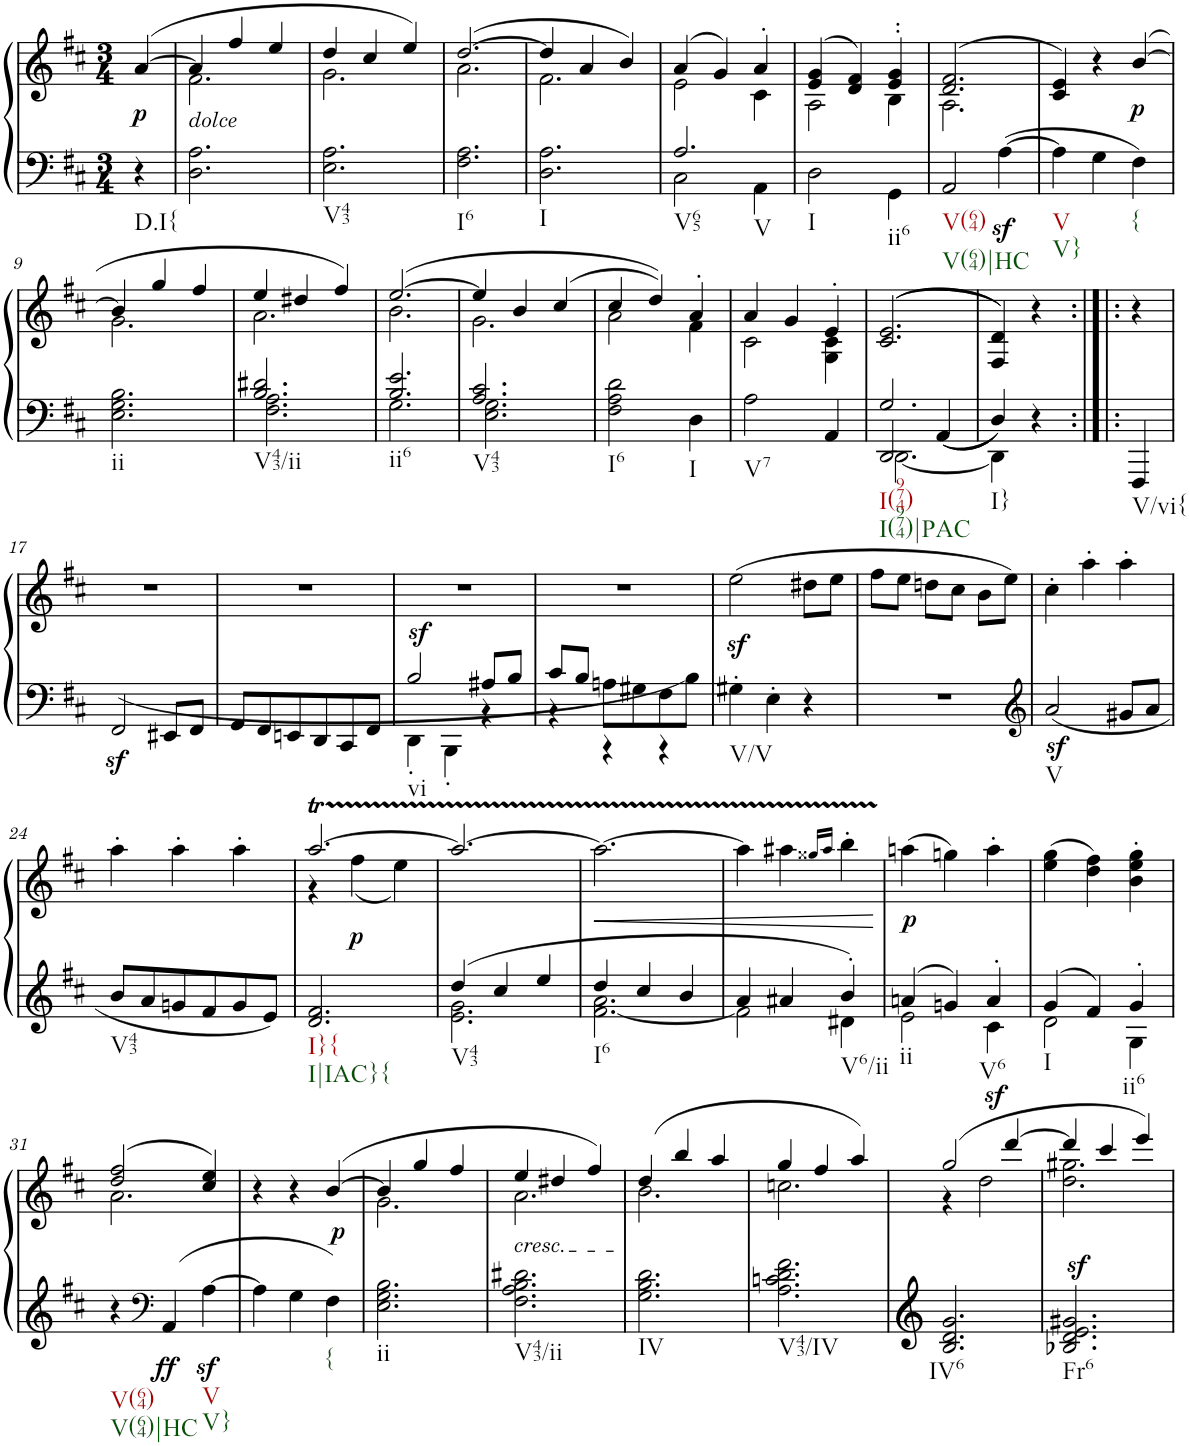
**kern	**kern	**text	**dynam
*part1	*part1	*part1	*part1
*staff2	*staff1	*staff1	*staff1/2
*I"Piano	*	*	*
*I'Pno.	*	*	*
*clefF4	*clefG2	*	*
*k[f#c#]	*k[f#c#]	*	*
*M3/4	*M3/4	*	*
=	=	=	=
!LO:TX:b:t=D.I{	!	!	!
!	!	!LO:LY:b	!LO:DY:b
4r	([4a/	p	p
=1	=1	=1	=1
*	*^	*	*
!	!	!	!	!LO:DY:b
2.D\ 2.A\	4a/]	2.f#\	.	other-dynamics
.	4ff#/	.	.	.
.	4ee/	.	.	.
=2	=2	=2	=2	=2
!LO:TX:b:t=V43	!	!	!	!
2.E\ 2.A\	4dd/	2.g\	.	.
.	4cc#/	.	.	.
.	4ee/)	.	.	.
=3	=3	=3	=3	=3
!LO:TX:b:t=I6	!	!	!	!
2.F#\ 2.A\	([2.dd/	2.a\	.	.
=4	=4	=4	=4	=4
!LO:TX:b:t=I	!	!	!	!
2.D\ 2.A\	4dd/]	2.f#\	.	.
.	4a/	.	.	.
.	4b/)	.	.	.
=5	=5	=5	=5	=5
*^	*	*	*	*
!LO:TX:b:t=V65	!	!	!	!	!
!LO:TX:b:t=V	!	!	!	!	!
2.A/	2C#\	(4a/	2e\	.	.
.	.	4g/)	.	.	.
.	4AA\	4a'/	4c#\	.	.
=6	=6	=6	=6	=6	=6
!LO:TX:b:t=I	!	!	!	!	!
*v	*v	*	*	*	*
2D\	(4e/ 4g/	2A\	.	.
.	4d/ 4f#/)	.	.	.
!LO:TX:b:t=ii6	!	!	!	!
4GG\	4e/' 4g/'	4B\	.	.
=7	=7	=7	=7	=7
!LO:TX:b:t=V(64)	!	!	!	!
!LO:TX:b:t=V(64)|HC	!	!	!	!
!	!	!	!LO:LY:b	!
2AA/	(2.d/ 2.f#/	2.A\	>	.
[4Az<\	.	.	.	.
*	*v	*v	*	*
=8	=8	=8	=8
!LO:TX:b:t=V	!	!	!
!LO:TX:b:t=V}	!	!	!
4A\]	4c#/ 4e/)	.	.
4G\	4r	.	.
!LO:TX:b:t={	!	!	!
!	!	!LO:LY:b	!LO:DY:b
4F#\	([4b/	p	p
!!LO:LB:g=z
=9	=9	=9	=9
*	*^	*	*
!LO:TX:b:t=ii	!	!	!	!
2.E\ 2.G\ 2.B\	4b/]	2.g\	.	.
.	4gg/	.	.	.
.	4ff#/	.	.	.
=10	=10	=10	=10	=10
*^	*	*	*	*
!LO:TX:b:t=V43/ii	!	!	!	!	!
2.B/ 2.d#X/	2.F#\ 2.A\	4ee/	2.a\	.	.
.	.	4dd#X/	.	.	.
.	.	4ff#/)	.	.	.
=11	=11	=11	=11	=11	=11
!LO:TX:b:t=ii6	!	!	!	!	!
2.B/ 2.e/	2.G\	([2.ee/	2.b\	.	.
=12	=12	=12	=12	=12	=12
!LO:TX:b:t=V43	!	!	!	!	!
2.A/ 2.c#/	2.E\ 2.G\	4ee/]	2.g\	.	.
.	.	4b/	.	.	.
.	.	(4cc#/	.	.	.
*v	*v	*	*	*	*
=13	=13	=13	=13	=13
!LO:TX:b:t=I6	!	!	!	!
2F#\ 2A\ 2d\	4cc#/	2a\	.	.
.	4dd/))	.	.	.
!LO:TX:b:t=I	!	!	!	!
4D\	4a'/	4f#\	.	.
=14	=14	=14	=14	=14
!LO:TX:b:t=V7	!	!	!	!
2A\	4a/	2c#\	.	.
.	4g/	.	.	.
4AA/	4e'/	4G\ 4c#\	.	.
=15	=15	=15	=15	=15
*^	*	*	*	*
*	*^	*	*	*	*
!LO:TX:b:t=I(974)	!	!	!	!	!	!
!LO:TX:b:t=I(974)|PAC	!	!	!	!	!	!
*	*	*	*v	*v	*	*
2.G/	2DD/	[2.DD\	(>(>2.c#/ 2.e/	.	.
.	4AA/	.	.	.	.
*	*v	*v	*	*	*
=16	=16	=16	=16	=16
!LO:TX:b:t=I}	!	!	!	!
4D/	4DD\]	4F#/ 4d/))	.	.
4r	4ryy	4r	.	.
=16X1:|!|:	=16X1:|!|:	=16X1:|!|:	=16X1:|!|:	=16X1:|!|:
!LO:TX:b:t=V/vi{	!	!	!	!
*v	*v	*	*	*
4FFF#/	4r	.	.
!!LO:LB:g=z
=17	=17	=17	=17
2FF#z</	2.r	.	.
8EE#X/L	.	.	.
8FF#/J	.	.	.
=18	=18	=18	=18
8GG/L	2.r	.	.
8FF#/	.	.	.
8EEn/	.	.	.
8DD/	.	.	.
8CC#/	.	.	.
8FF#/J	.	.	.
=19	=19	=19	=19
*^	*	*	*
!LO:TX:b:t=vi	!	!	!	!
2B/	4DD'\	2.r	.	.
!	!	!	!	!LO:DY:a=2
.	4BBB'\	.	.	sf
8A#X/L	4r	.	.	.
8B/J	.	.	.	.
=20	=20	=20	=20	=20
*	*^	*	*	*
8c#/L	4r	4ryy	2.r	.	.
8B/J	.	.	.	.	.
4ryy	8An\L	4r	.	.	.
.	8G#X\	.	.	.	.
4ryy	8F#\	4r	.	.	.
.	8B\J	.	.	.	.
*	*v	*v	*	*	*
=21	=21	=21	=21	=21
!LO:TX:b:t=V/V	!	!	!	!
*v	*v	*	*	*
4G#X'\	(2eez<\	.	.
4E'\	.	.	.
4r	8dd#X\L	.	.
.	8ee\J	.	.
=22	=22	=22	=22
2.r	8ff#\L	.	.
.	8ee\J	.	.
.	8ddn\L	.	.
.	8cc#\J	.	.
.	8b\L	.	.
.	8ee\J)	.	.
=23	=23	=23	=23
*clefG2	*	*	*
!LO:TX:b:t=V	!	!	!
2az</	4cc#'\	.	.
.	4aa'\	.	.
8g#X/L	4aa'\	.	.
8a/J	.	.	.
!!LO:LB:g=z
=24	=24	=24	=24
!LO:TX:b:t=V43	!	!	!
8b/L	4aa'\	.	.
8a/	.	.	.
8gn/	4aa'\	.	.
8f#/	.	.	.
8g/	4aa'\	.	.
8e/J	.	.	.
=25	=25	=25	=25
*	*^	*	*
!LO:TX:b:t=I}{	!	!	!	!
!LO:TX:b:t=I|IAC}{	!	!	!	!
2.d/ 2.f#/	[2.aaT/	4r	.	.
!	!	!	!	!LO:DY:b
.	.	(4ff#\	.	p
.	.	4ee\)	.	.
=26	=26	=26	=26	=26
*^	*	*	*	*
!LO:TX:b:t=V43	!	!	!	!	!
*	*	*v	*v	*	*
4dd/	2.e\ 2.g\	2.aa/_	.	.
4cc#/	.	.	.	.
4ee/	.	.	.	.
=27	=27	=27	=27	=27
!LO:TX:b:t=I6	!	!	!	!
!	!	!	!	!LO:HP:b
4dd/	[2.f#\ 2.a\	2.aa\_	.	<
4cc#/	.	.	.	.
4b/	.	.	.	.
=28	=28	=28	=28	=28
4a/	2f#\]	4aa\]	.	.
4a#X/	.	4aa#X\	.	.
.	.	16qgg##X/LL	.	.
.	.	16qaa#/JJ	.	.
!LO:TX:b:t=V6/ii	!	!	!	!
4b'/	4d#X\	4bbTTT'\	.	.
*v	*v	*	*	*
.	.	.	[
=29	=29	=29	=29
*^	*	*	*
!LO:TX:b:t=ii	!	!	!	!
!	!	!	!	!LO:DY:b
4an/	2e\	(4aan\	.	p
4gn/	.	4ggn\)	.	.
!LO:TX:b:t=V6	!	!	!	!
4a'/	4c#\	4aa'\	.	.
=30	=30	=30	=30	=30
!LO:TX:b:t=I	!	!	!	!
4g/	2d\	(4ee\ 4gg\	.	.
4f#/	.	4dd\ 4ff#\)	.	.
!LO:TX:b:t=ii6	!	!	!	!
4g'/	4G\	4b\' 4ee\' 4gg\'	.	.
!!LO:LB:g=z
=31	=31	=31	=31	=31
*	*	*^	*	*
!LO:TX:b:t=V(64)	!	!	!	!	!
!LO:TX:b:t=V(64)|HC	!	!	!	!	!
*v	*v	*	*	*	*
4r	(2dd/ 2ff#/	2.a\	.	.
*clefF4	*	*	*	*
!	!	!	!	!LO:DY:b=2
4AA/	.	.	.	ff
!LO:TX:b:t=V	!	!	!	!
!LO:TX:b:t=V}	!	!	!	!
[>4Az<\	4cc#/ 4ee/)	.	.	.
*	*v	*v	*	*
=32	=32	=32	=32
4A\]	4r	.	.
4G\	4r	.	.
!LO:TX:b:t={	!	!	!
!	!	!	!LO:DY:b
4F#\	([4b/	.	p
=33	=33	=33	=33
*	*^	*	*
!LO:TX:b:t=ii	!	!	!	!
2.E\ 2.G\ 2.B\	4b/]	2.g\	.	.
.	4gg/	.	.	.
.	4ff#/	.	.	.
=34	=34	=34	=34	=34
!	!LO:TX:b:i:t=cresc.	!	!	!
!LO:TX:b:t=V43/ii	!	!	!	!
2.F#\ 2.A\ 2.B\ 2.d#X\	4ee/	2.a\	.	.
.	4dd#X/	.	.	.
.	4ff#/)	.	.	.
=35	=35	=35	=35	=35
!LO:TX:b:t=IV	!	!	!	!
2.G\ 2.B\ 2.d\	(4dd/	2.b\	.	.
.	4bb/	.	.	.
.	4aa/	.	.	.
=36	=36	=36	=36	=36
!LO:TX:b:t=V43/IV	!	!	!	!
2.A\ 2.cn\ 2.d\ 2.f#\	4gg/	2.ccn\	.	.
.	4ff#/	.	.	.
.	4aa/)	.	.	.
=37	=37	=37	=37	=37
!LO:TX:b:t=IV6	!	!	!	!
2.B/ 2.d/ 2.g/	(2gg/	4r	.	.
!	!	!	!	!LO:DY:a
.	.	2dd\	.	sf
.	[4ddd/	.	.	.
=38	=38	=38	=38	=38
!LO:TX:b:t=Fr6	!	!	!	!
2.B-X/z> 2.d/z> 2.e/z> 2.g#X/z>	4ddd/]	2.dd\ 2.gg#X\	.	.
.	4ccc#/	.	.	.
.	4eee/)	.	.	.
*	*v	*v	*	*
=	=	=	=
*-	*-	*-	*-
